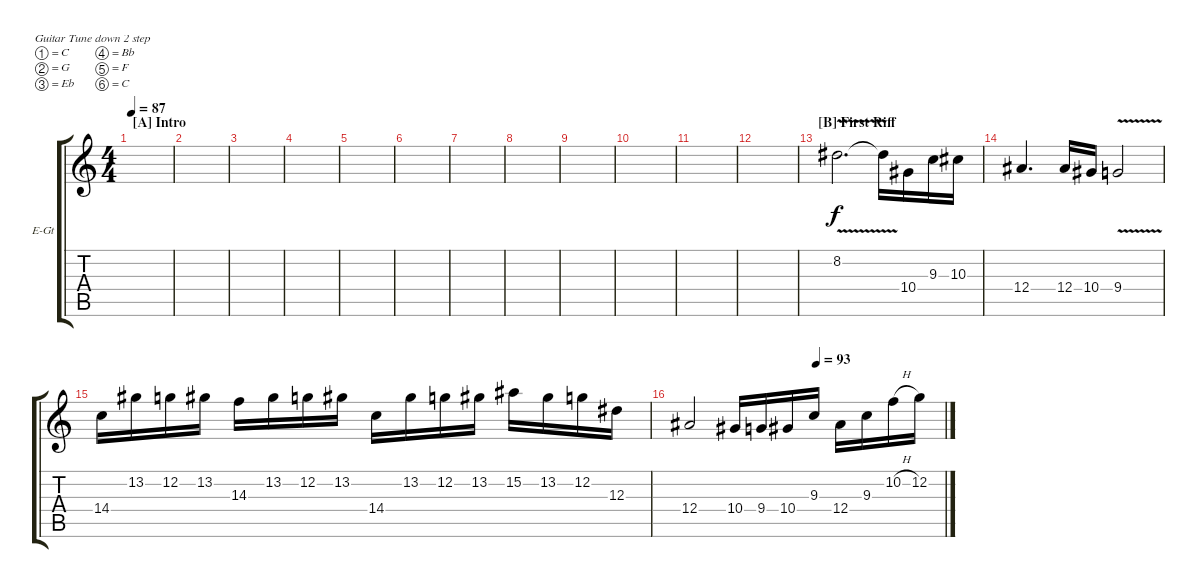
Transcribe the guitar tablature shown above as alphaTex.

\defaultSystemsLayout 4
\bracketExtendMode groupsimilarinstruments
\firstSystemTrackNameOrientation horizontal
\otherSystemsTrackNameOrientation horizontal
\track ("Distortion Guitar 2" "E-Gt") {instrument distortionguitar}
\staff {score tabs}
\tuning (C4 G3 Eb3 Bb2 F2 C2)
\ts (4 4)
\section ("A" "Intro")
\tempo 87
\clef g2
\scale
0.487395
\ks c
|
\scale
0.256303 |
\scale
0.256303 |
\scale
0.333333 |
\scale
0.333333 |
\scale
0.333333 |
\scale
0.333333 |
\scale
0.333333 |
\scale
0.333333 |
\scale
0.333333 |
\scale
0.333333 |
\scale
0.333333 |
\section ("B" "First Riff")
\scale
0.333333 8.2{v}.2{d} 8.2{t}.16 10.4.16 9.3.16 10.3.16 |
\scale
0.333333 12.4.4{d} 12.4.16 10.4.16 9.4{v}.2 |
\scale
0.333333 14.4.16 13.2.16 12.2.16 13.2.16 14.3.16 13.2.16 12.2.16 13.2.16 14.4.16 13.2.16 12.2.16 13.2.16 15.2.16 13.2.16 12.2.16 12.3.16 |
\tempo (93 0.5)
12.4.2 10.4.16 9.4.16 10.4.16 9.3.16 12.4.16 9.3.16 10.2{h}.16 12.2.16
